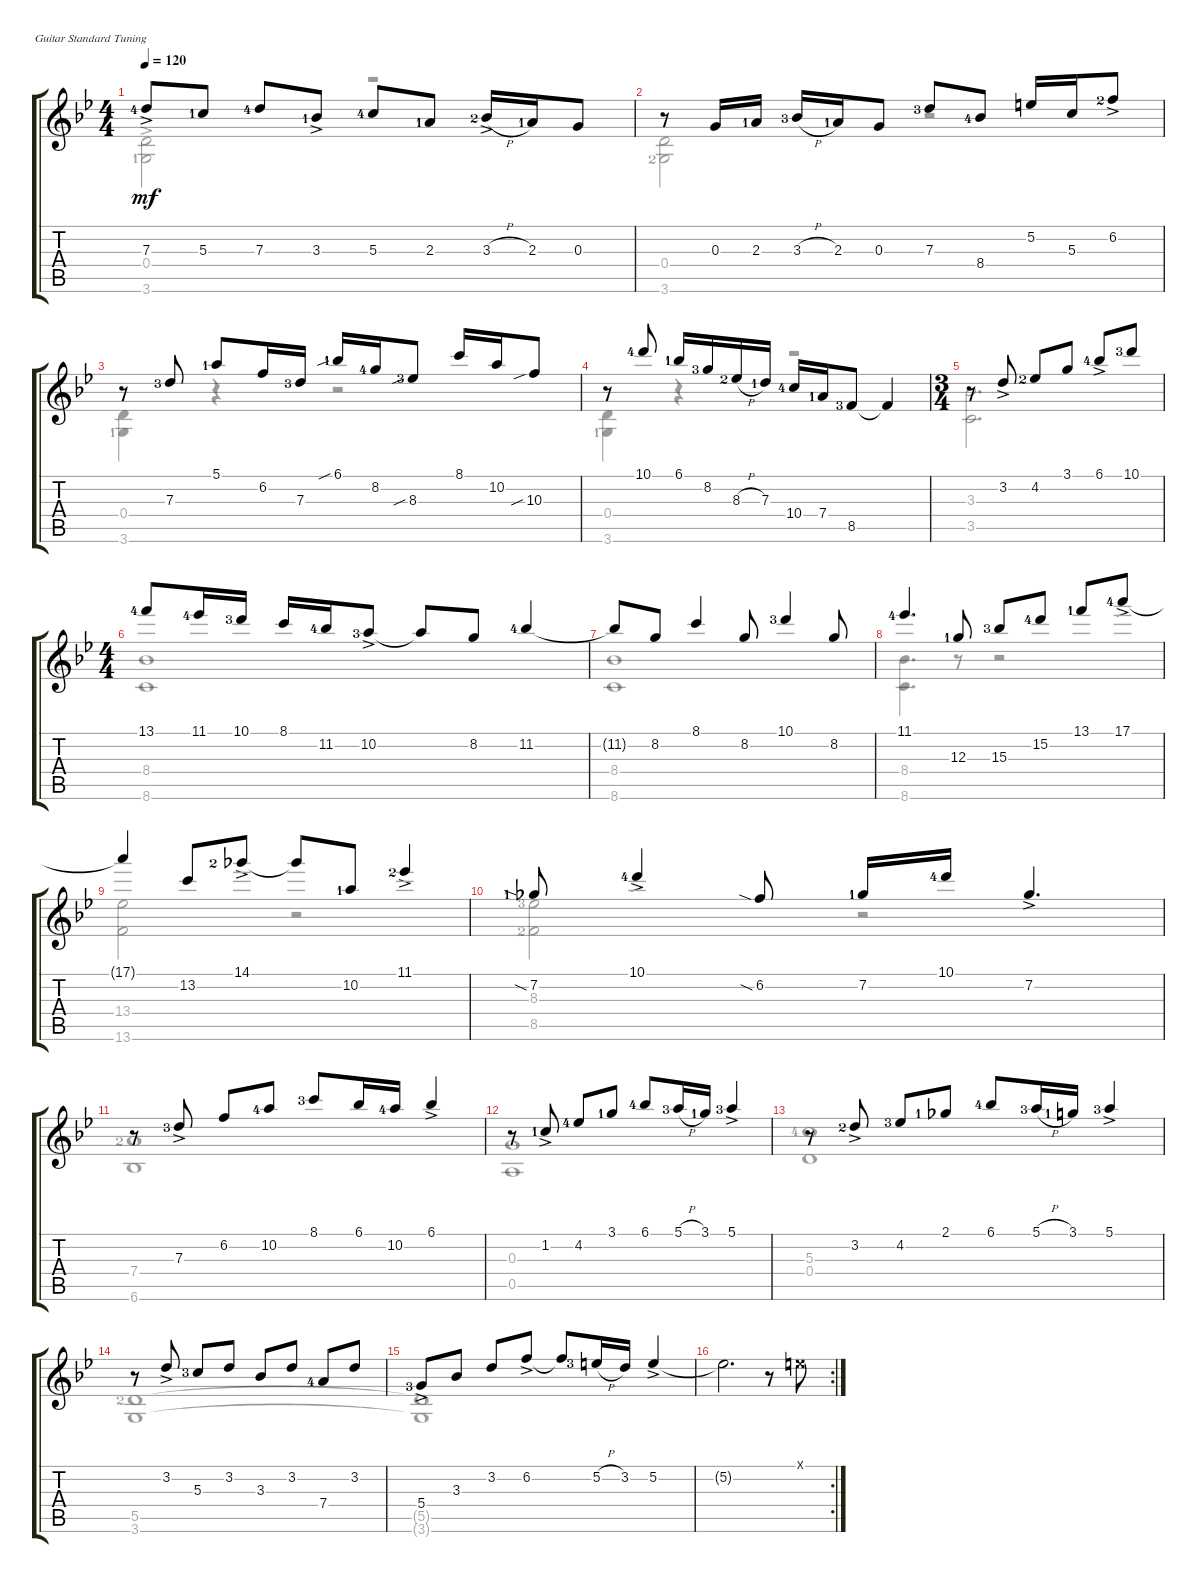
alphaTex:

\defaultSystemsLayout 4
\bracketExtendMode groupsimilarinstruments
\firstSystemTrackNameOrientation horizontal
\otherSystemsTrackNameOrientation horizontal
\track "" {instrument acousticguitarsteel}
\staff {score tabs}
\tuning (E4 B3 G3 D3 A2 E2)
\voice
\ts (4 4)
\tempo 120
\clef g2
\ks bb
7.3{ac lf 5}.8{dy mf} 5.3{lf 2}.8 7.3{lf 5}.8 3.3{ac lf 2}.8 5.3{lf 5}.8 2.3{lf 2}.8 3.3{h ac lf 3}.16 2.3{lf 2}.16 0.3.8 |
r.8 0.3.16 2.3{lf 2}.16 3.3{h lf 4}.16 2.3{lf 2}.16 0.3.8 7.3{lf 4}.8 8.4{lf 5}.8 5.2.16 5.3.16 6.2{ac lf 3}.8 |
r.8 7.3{lf 4}.8 5.1{lf 2}.8 6.2.16 7.3{lf 4}.16 6.1{sib lf 2}.16 8.2{lf 5}.16 8.3{sib lf 4}.8 8.1.16 10.2.16 10.3{sib}.8 |
r.8 10.1{lf 5}.8 6.1{lf 2}.16 8.2{lf 4}.16 8.3{h lf 3}.16 7.3{lf 2}.16 10.4{lf 5}.16 7.4{lf 2}.16 8.5{lf 4}.8 8.5{t}.4 |
\ts (3 4)
r.8 3.2{ac}.8 4.2{lf 3}.8 3.1.8 6.1{ac lf 5}.8 10.1{lf 4}.8 |
\ts (4 4)
13.1{lf 5}.8 11.1{lf 5}.16 10.1{lf 4}.16 8.1.16 11.2{lf 5}.16 10.2{ac lf 4}.8 10.2{t}.8 8.2.8 11.2{lf 5}.4 |
11.2{t}.8 8.2.8 8.1.4 8.2.8 10.1{lf 4}.4 8.2.8 |
11.1{lf 5}.4{d} 12.3{lf 2}.8 15.3{lf 4}.8 15.2{lf 5}.8 13.1{lf 2}.8 17.1{ac lf 5}.8 |
17.1{t}.4 13.2.8 14.1{ac lf 3}.8 14.1{t}.8 10.2{lf 2}.8 11.1{ac lf 3}.4 |
7.2{sia lf 2}.8 10.1{ac lf 5}.4 6.2{sia}.8 7.2{lf 2}.16 10.1{lf 5}.16 7.2{ac}.4{d} |
r.8 7.3{ac lf 4}.8 6.2.8 10.2{lf 5}.8 8.1{lf 4}.8 6.1.16 10.2{lf 5}.16 6.1{ac}.4 |
r.8 1.2{ac lf 2}.8 4.2{lf 5}.8 3.1{lf 2}.8 6.1{lf 5}.8 5.1{h lf 4}.16 3.1{lf 2}.16 5.1{ac lf 4}.4 |
r.8 3.2{ac lf 3}.8 4.2{lf 4}.8 2.1{lf 2}.8 6.1{lf 5}.8 5.1{h lf 4}.16 3.1{lf 2}.16 5.1{ac lf 4}.4 |
r.8 3.2{ac}.8 5.3{lf 4}.8 3.2.8 3.3.8 3.2.8 7.4{lf 5}.8 3.2.8 |
5.4{ac lf 4}.8 3.3.8 3.2.8 6.2{ac}.8 6.2{t}.8 5.2{h lf 4}.16 3.2.16 5.2{ac}.4 |
\rc 2
5.2{t}.2{d} r.8 0.1{x}.8
\voice
\clef g2
\ottava regular
\simile none
\ks bb
(3.6{ac lf 2} 0.4{ac}).2{dy mf} r.2 |
(0.4 3.6{lf 3}).2 r.2 |
(0.4 3.6{lf 2}).4 r.4 r.2 |
(3.6{lf 2} 0.4).4 r.4 r.2 |
(3.5 3.3).2{d} |
(8.4 8.6).1 |
(8.6 8.4).1 |
(8.4 8.6).4{d} r.8 r.2 |
(13.6 13.4).2 r.2 |
(8.3{lf 4} 8.5{lf 3}).2 r.2 |
(7.4{lf 3} 6.6).1 |
(0.5 0.3).1 |
(0.4 5.3{lf 5}).1 |
(5.5{lf 3} 3.6).1 |
(3.6{t} 5.5{t}).1 |
